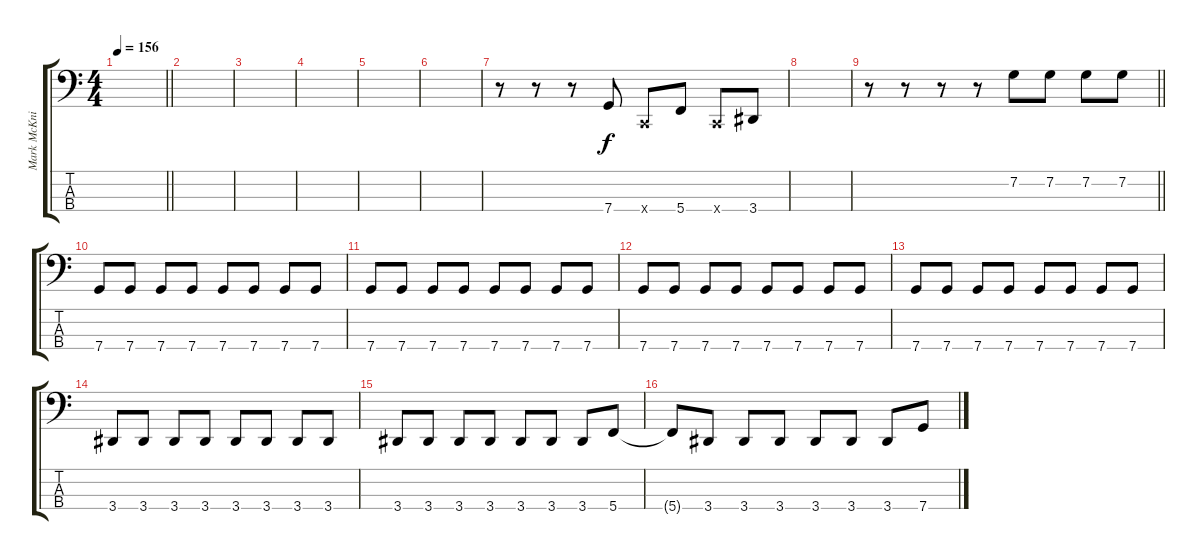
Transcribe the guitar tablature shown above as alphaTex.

\track ("Mark McKnight" "Mark McKni") {instrument electricbassfinger}
\staff {score tabs}
\tuning (F2 C2 G1 C1) {hide}
\ts (4 4)
\tempo 156
\clef f4
\barLineRight lightlight
\ks c
|
|
|
|
|
|
r.8 r.8 r.8 7.4.8 0.4{x}.8 5.4.8 0.4{x}.8 3.4.8 |
|
\barLineRight lightlight
r.8 r.8 r.8 r.8 7.2.8 7.2.8 7.2.8 7.2.8 |
7.4.8 7.4.8 7.4.8 7.4.8 7.4.8 7.4.8 7.4.8 7.4.8 |
7.4.8 7.4.8 7.4.8 7.4.8 7.4.8 7.4.8 7.4.8 7.4.8 |
7.4.8 7.4.8 7.4.8 7.4.8 7.4.8 7.4.8 7.4.8 7.4.8 |
7.4.8 7.4.8 7.4.8 7.4.8 7.4.8 7.4.8 7.4.8 7.4.8 |
3.4.8 3.4.8 3.4.8 3.4.8 3.4.8 3.4.8 3.4.8 3.4.8 |
3.4.8 3.4.8 3.4.8 3.4.8 3.4.8 3.4.8 3.4.8 5.4.8 |
5.4{t}.8 3.4.8 3.4.8 3.4.8 3.4.8 3.4.8 3.4.8 7.4.8
